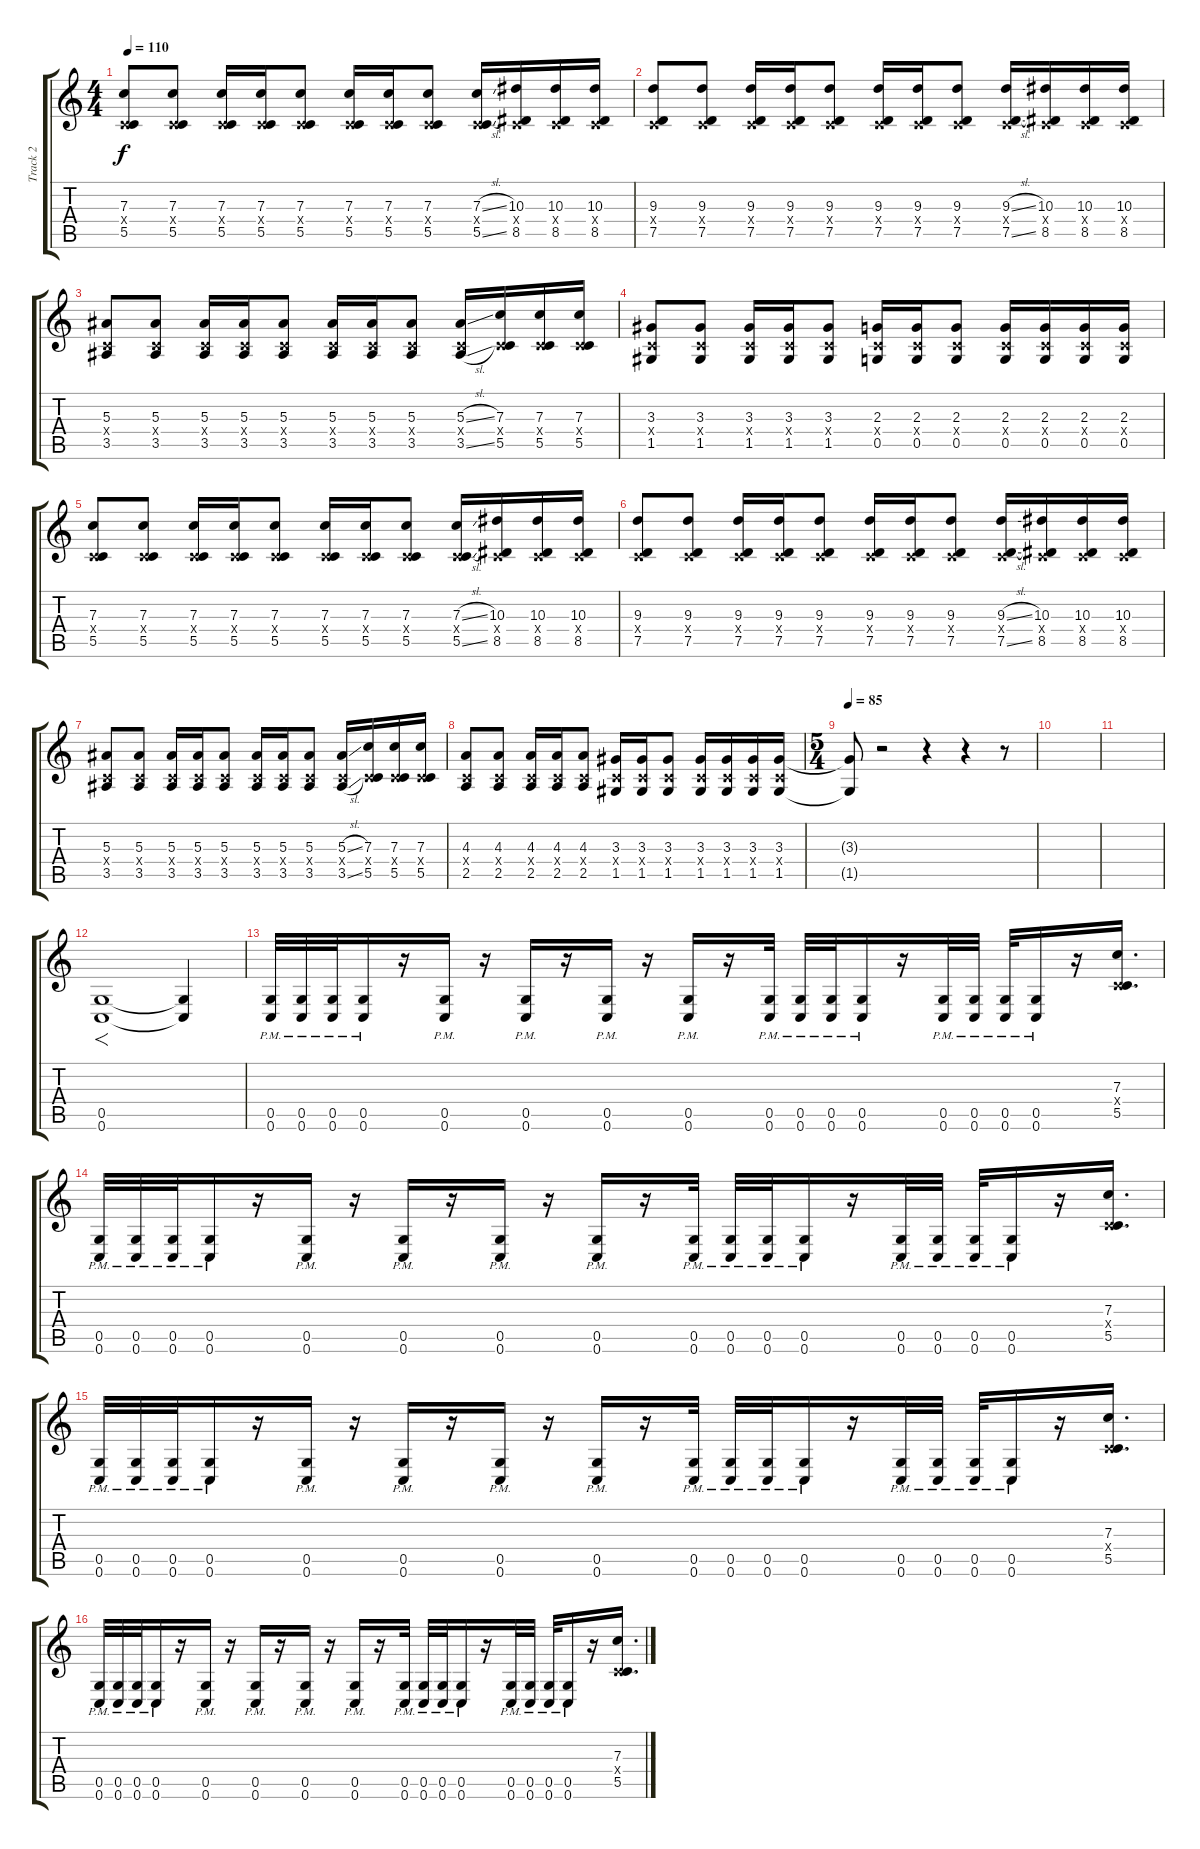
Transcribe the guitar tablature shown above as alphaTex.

\track ("Track 2" "Track 2") {instrument distortionguitar}
\staff {score tabs}
\tuning (D4 A3 F3 C3 G2 C2) {hide}
\ts (4 4)
\tempo 110
\clef g2
\ks c
(7.3 0.4{x} 5.5).8{dy f} (7.3 0.4{x} 5.5).8 (7.3 0.4{x} 5.5).16 (7.3 0.4{x} 5.5).16 (7.3 0.4{x} 5.5).8 (7.3 0.4{x} 5.5).16 (7.3 0.4{x} 5.5).16 (7.3 0.4{x} 5.5).8 (7.3{sl} 0.4{x} 5.5{sl}).16 (10.3 0.4{x} 8.5).16 (10.3 0.4{x} 8.5).16 (10.3 0.4{x} 8.5).16 |
(9.3 0.4{x} 7.5).8 (9.3 0.4{x} 7.5).8 (9.3 0.4{x} 7.5).16 (9.3 0.4{x} 7.5).16 (9.3 0.4{x} 7.5).8 (9.3 0.4{x} 7.5).16 (9.3 0.4{x} 7.5).16 (9.3 0.4{x} 7.5).8 (9.3{sl} 0.4{x} 7.5{sl}).16 (10.3 0.4{x} 8.5).16 (10.3 0.4{x} 8.5).16 (10.3 0.4{x} 8.5).16 |
(5.3 0.4{x} 3.5).8 (5.3 0.4{x} 3.5).8 (5.3 0.4{x} 3.5).16 (5.3 0.4{x} 3.5).16 (5.3 0.4{x} 3.5).8 (5.3 0.4{x} 3.5).16 (5.3 0.4{x} 3.5).16 (5.3 0.4{x} 3.5).8 (5.3{sl} 0.4{x} 3.5{sl}).16 (7.3 0.4{x} 5.5).16 (7.3 0.4{x} 5.5).16 (7.3 0.4{x} 5.5).16 |
(3.3 0.4{x} 1.5).8 (3.3 0.4{x} 1.5).8 (3.3 0.4{x} 1.5).16 (3.3 0.4{x} 1.5).16 (3.3 0.4{x} 1.5).8 (2.3 0.4{x} 0.5).16 (2.3 0.4{x} 0.5).16 (2.3 0.4{x} 0.5).8 (2.3 0.4{x} 0.5).16 (2.3 0.4{x} 0.5).16 (2.3 0.4{x} 0.5).16 (2.3 0.4{x} 0.5).16 |
(7.3 0.4{x} 5.5).8 (7.3 0.4{x} 5.5).8 (7.3 0.4{x} 5.5).16 (7.3 0.4{x} 5.5).16 (7.3 0.4{x} 5.5).8 (7.3 0.4{x} 5.5).16 (7.3 0.4{x} 5.5).16 (7.3 0.4{x} 5.5).8 (7.3{sl} 0.4{x} 5.5{sl}).16 (10.3 0.4{x} 8.5).16 (10.3 0.4{x} 8.5).16 (10.3 0.4{x} 8.5).16 |
(9.3 0.4{x} 7.5).8 (9.3 0.4{x} 7.5).8 (9.3 0.4{x} 7.5).16 (9.3 0.4{x} 7.5).16 (9.3 0.4{x} 7.5).8 (9.3 0.4{x} 7.5).16 (9.3 0.4{x} 7.5).16 (9.3 0.4{x} 7.5).8 (9.3{sl} 0.4{x} 7.5{sl}).16 (10.3 0.4{x} 8.5).16 (10.3 0.4{x} 8.5).16 (10.3 0.4{x} 8.5).16 |
(5.3 0.4{x} 3.5).8 (5.3 0.4{x} 3.5).8 (5.3 0.4{x} 3.5).16 (5.3 0.4{x} 3.5).16 (5.3 0.4{x} 3.5).8 (5.3 0.4{x} 3.5).16 (5.3 0.4{x} 3.5).16 (5.3 0.4{x} 3.5).8 (5.3{sl} 0.4{x} 3.5{sl}).16 (7.3 0.4{x} 5.5).16 (7.3 0.4{x} 5.5).16 (7.3 0.4{x} 5.5).16 |
(4.3 0.4{x} 2.5).8 (4.3 0.4{x} 2.5).8 (4.3 0.4{x} 2.5).16 (4.3 0.4{x} 2.5).16 (4.3 0.4{x} 2.5).8 (3.3 0.4{x} 1.5).16 (3.3 0.4{x} 1.5).16 (3.3 0.4{x} 1.5).8 (3.3 0.4{x} 1.5).16 (3.3 0.4{x} 1.5).16 (3.3 0.4{x} 1.5).16 (3.3 0.4{x} 1.5).16 |
\ts (5 4)
\tempo 85
(3.3{t} 1.5{t}).8 r.2 r.4 r.4 r.8 |
|
|
(0.5 0.6).1{f} (0.5{t} 0.6{t}).4 |
(0.5{pm} 0.6{pm}).32 (0.5{pm} 0.6{pm}).32 (0.5{pm} 0.6{pm}).32 (0.5{pm} 0.6{pm}).16 r.16 (0.5{pm} 0.6{pm}).16 r.16 (0.5{pm} 0.6{pm}).16 r.16 (0.5{pm} 0.6{pm}).16 r.16 (0.5{pm} 0.6{pm}).16 r.16 (0.5{pm} 0.6{pm}).32 (0.5{pm} 0.6{pm}).32 (0.5{pm} 0.6{pm}).32 (0.5{pm} 0.6{pm}).16 r.16 (0.5{pm} 0.6{pm}).32 (0.5{pm} 0.6{pm}).32 (0.5{pm} 0.6{pm}).32 (0.5{pm} 0.6{pm}).16 r.16 (7.3 0.4{x} 5.5).16{d} |
(0.5{pm} 0.6{pm}).32 (0.5{pm} 0.6{pm}).32 (0.5{pm} 0.6{pm}).32 (0.5{pm} 0.6{pm}).16 r.16 (0.5{pm} 0.6{pm}).16 r.16 (0.5{pm} 0.6{pm}).16 r.16 (0.5{pm} 0.6{pm}).16 r.16 (0.5{pm} 0.6{pm}).16 r.16 (0.5{pm} 0.6{pm}).32 (0.5{pm} 0.6{pm}).32 (0.5{pm} 0.6{pm}).32 (0.5{pm} 0.6{pm}).16 r.16 (0.5{pm} 0.6{pm}).32 (0.5{pm} 0.6{pm}).32 (0.5{pm} 0.6{pm}).32 (0.5{pm} 0.6{pm}).16 r.16 (7.3 0.4{x} 5.5).16{d} |
(0.5{pm} 0.6{pm}).32 (0.5{pm} 0.6{pm}).32 (0.5{pm} 0.6{pm}).32 (0.5{pm} 0.6{pm}).16 r.16 (0.5{pm} 0.6{pm}).16 r.16 (0.5{pm} 0.6{pm}).16 r.16 (0.5{pm} 0.6{pm}).16 r.16 (0.5{pm} 0.6{pm}).16 r.16 (0.5{pm} 0.6{pm}).32 (0.5{pm} 0.6{pm}).32 (0.5{pm} 0.6{pm}).32 (0.5{pm} 0.6{pm}).16 r.16 (0.5{pm} 0.6{pm}).32 (0.5{pm} 0.6{pm}).32 (0.5{pm} 0.6{pm}).32 (0.5{pm} 0.6{pm}).16 r.16 (7.3 0.4{x} 5.5).16{d} |
(0.5{pm} 0.6{pm}).32 (0.5{pm} 0.6{pm}).32 (0.5{pm} 0.6{pm}).32 (0.5{pm} 0.6{pm}).16 r.16 (0.5{pm} 0.6{pm}).16 r.16 (0.5{pm} 0.6{pm}).16 r.16 (0.5{pm} 0.6{pm}).16 r.16 (0.5{pm} 0.6{pm}).16 r.16 (0.5{pm} 0.6{pm}).32 (0.5{pm} 0.6{pm}).32 (0.5{pm} 0.6{pm}).32 (0.5{pm} 0.6{pm}).16 r.16 (0.5{pm} 0.6{pm}).32 (0.5{pm} 0.6{pm}).32 (0.5{pm} 0.6{pm}).32 (0.5{pm} 0.6{pm}).16 r.16 (7.3 0.4{x} 5.5).16{d}
